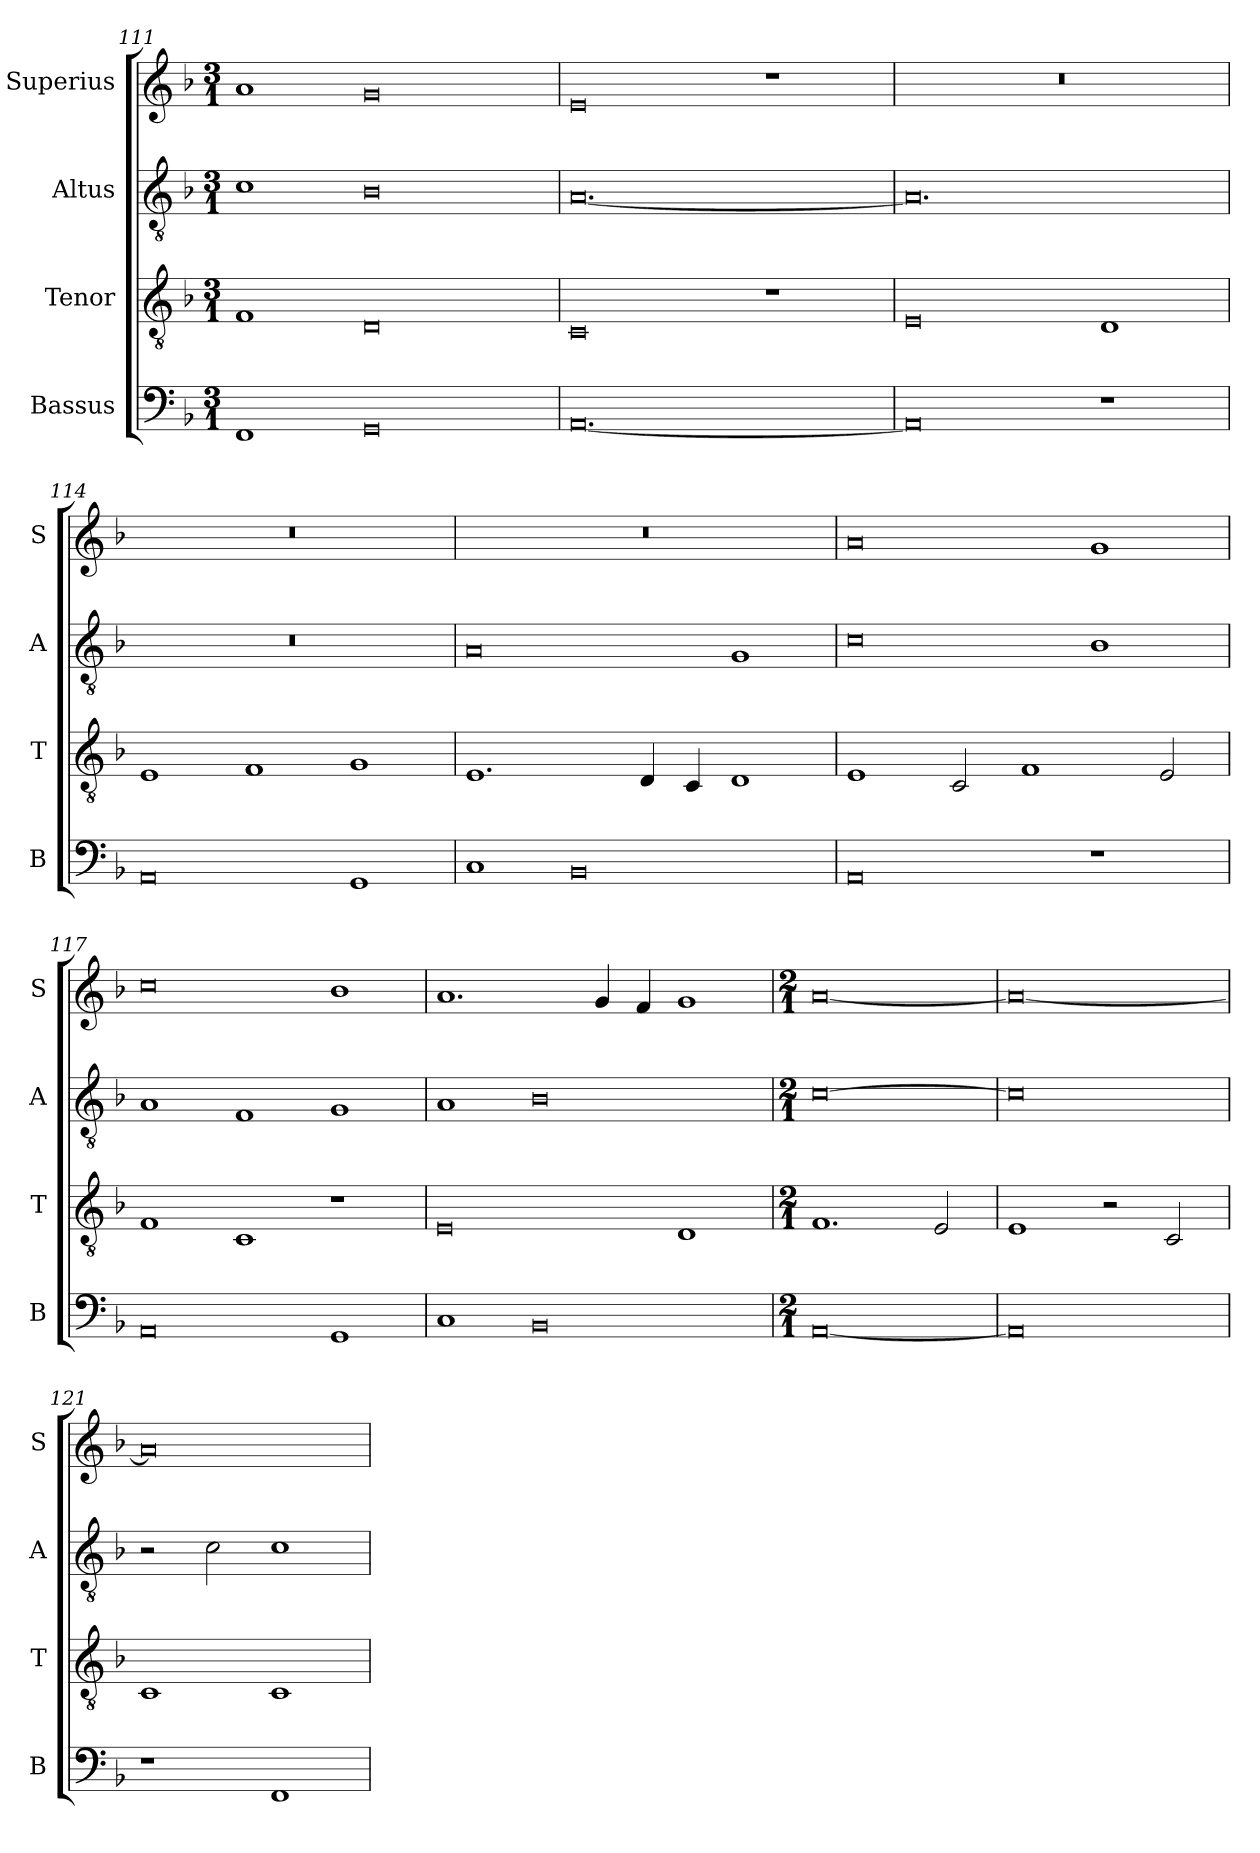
**kern	**kern	**kern	**kern
*part4	*part3	*part2	*part1
*staff4	*staff3	*staff2	*staff1
*I"Bassus	*I"Tenor	*I"Altus	*I"Superius
*I'B	*I'T	*I'A	*I'S
*clefF4	*clefGv2	*clefGv2	*clefG2
*k[b-]	*k[b-]	*k[b-]	*k[b-]
*M3/1	*M3/1	*M3/1	*M3/1
=111	=111	=111	=111
1FF	1F	1c	1a
0GG	0D	0B-	0g
=112	=112	=112	=112
[0.AA	0C	[0.A	0e
.	1r	.	1r
=113	=113	=113	=113
0AA]	0E	0.A]	0.r
1r	1D	.	.
=114	=114	=114	=114
0AA	1E	0.r	0.r
.	1F	.	.
1GG	1G	.	.
=115	=115	=115	=115
1C	1.E	0A	0.r
0BB-	.	.	.
.	4D/	.	.
.	4C/	.	.
.	1D	1G	.
=116	=116	=116	=116
0AA	1E	0c	0a
.	2C/	.	.
.	1F	.	.
1r	.	1B-	1g
.	2E/	.	.
=117	=117	=117	=117
0AA	1F	1A	0cc
.	1C	1F	.
1GG	1r	1G	1b-
=118	=118	=118	=118
1C	0E	1A	1.a
0BB-	.	0B-	.
.	.	.	4g/
.	.	.	4f/
.	1D	.	1g
=119	=119	=119	=119
*M2/1	*M2/1	*M2/1	*M2/1
[0AA	1.F	[0c	[0a
.	2E/	.	.
=120	=120	=120	=120
0AA]	1E	0c]	0a_
.	2r	.	.
.	2C/	.	.
=121	=121	=121	=121
1r	1C	2r	0a]
.	.	2c\	.
1FF	1C	1c	.
=	=	=	=
*-	*-	*-	*-
